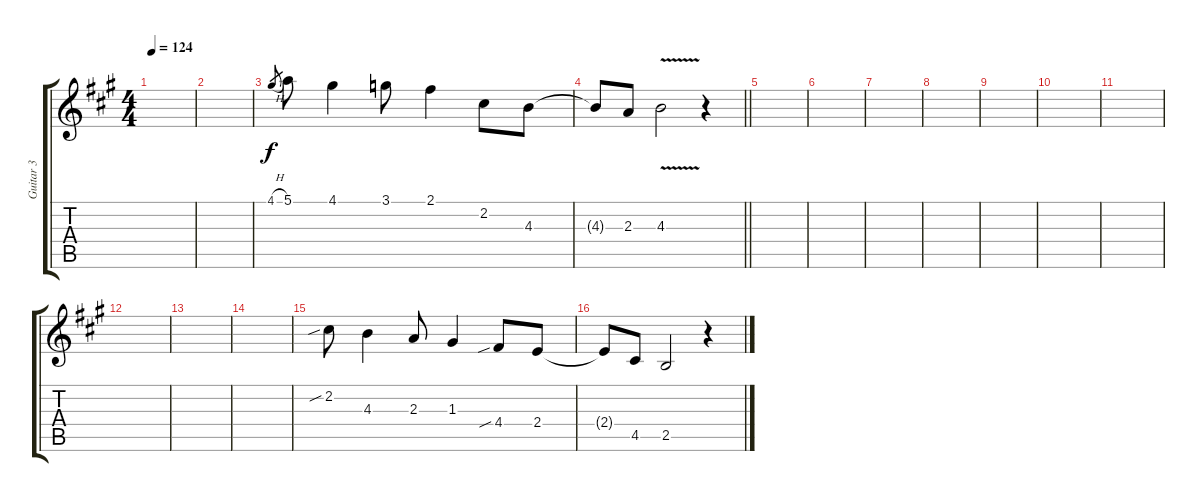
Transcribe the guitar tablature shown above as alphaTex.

\track ("Guitar 3" "Guitar 3") {instrument distortionguitar}
\staff {score tabs}
\tuning (E4 B3 G3 D3 A2 E2) {hide}
\ts (4 4)
\tempo 124
\clef g2
\ks a
|
|
4.1{h}.8{gr} 5.1.8 4.1.4 3.1.8 2.1.4 2.2.8 4.3.8 |
\barLineRight lightlight
4.3{t}.8 2.3.8 4.3{v}.2 r.4 |
|
|
|
|
|
|
|
|
|
|
2.2{sib}.8 4.3.4 2.3.8 1.3.4 4.4{sib}.8 2.4.8 |
2.4{t}.8 4.5.8 2.5.2 r.4
